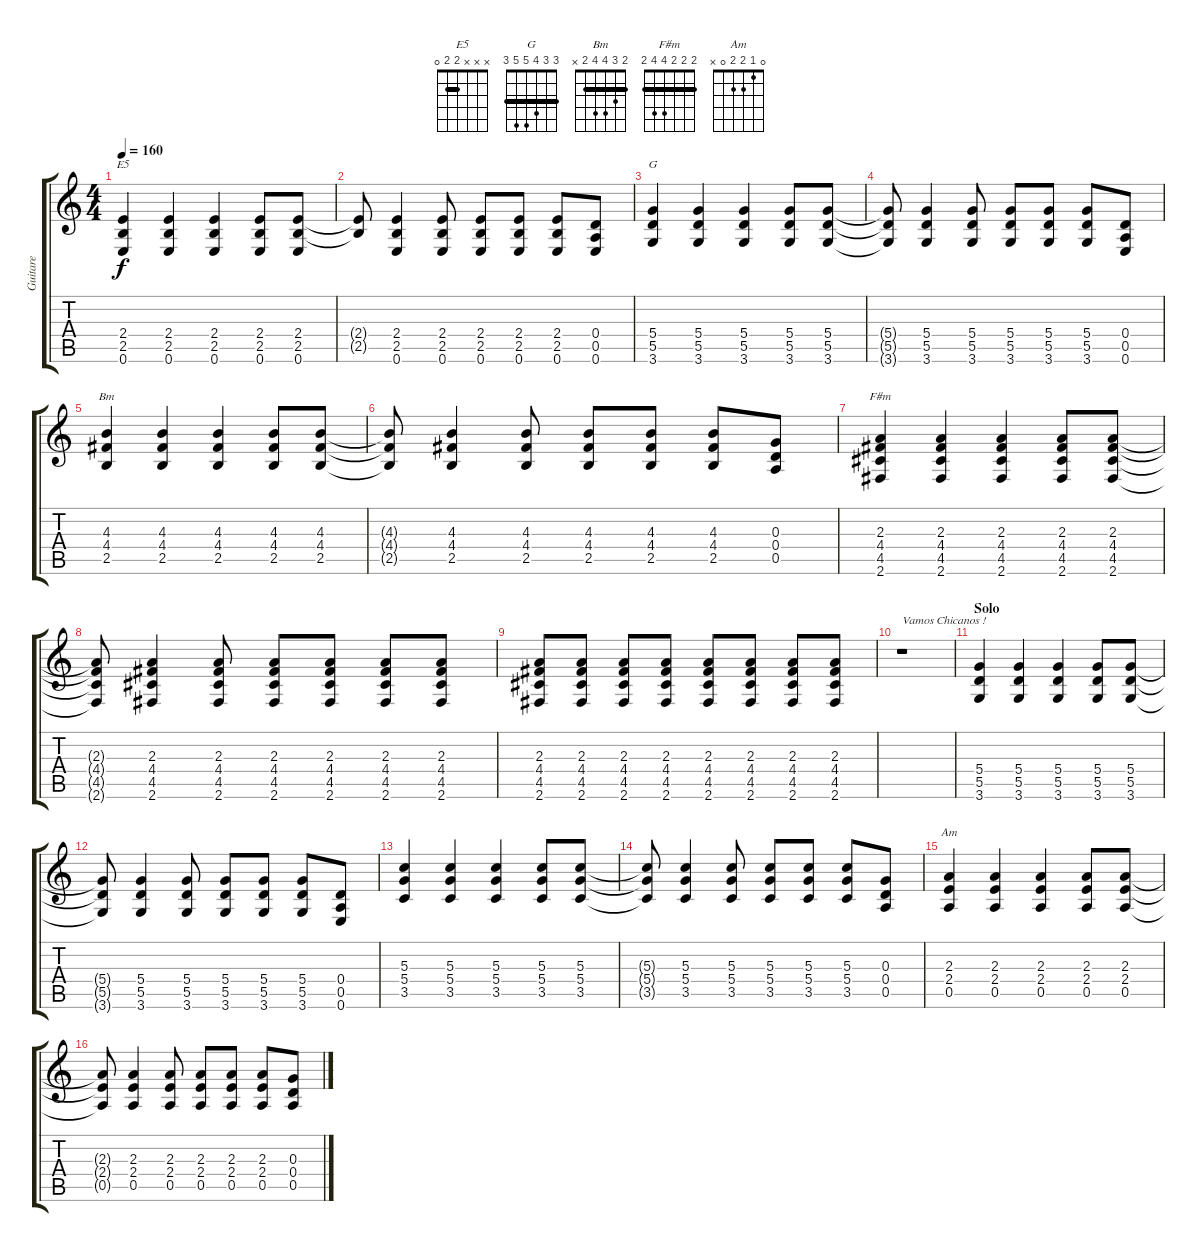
\track ("Guitare" "Guitare") {instrument electricguitarclean}
\staff {score tabs}
\tuning (E4 B3 G3 D3 A2 E2) {hide}
\chord ("E5" x x x 2 2 0) {barre 2}
\chord ("G" 3 3 4 5 5 3) {barre 3}
\chord ("Bm" 2 3 4 4 2 x) {barre 2}
\chord ("F#m" 2 2 2 4 4 2) {barre 2}
\chord ("Am" 0 1 2 2 0 x)
\ts (4 4)
\tempo 160
\clef g2
\ks c
(2.4 2.5 0.6).4{ch "E5" dy f} (2.4 2.5 0.6).4 (2.4 2.5 0.6).4 (2.4 2.5 0.6).8 (2.4 2.5 0.6).8 |
(2.4{t} 2.5{t}).8 (2.4 2.5 0.6).4 (2.4 2.5 0.6).8 (2.4 2.5 0.6).8 (2.4 2.5 0.6).8 (2.4 2.5 0.6).8 (0.4 0.5 0.6).8 |
(5.4 5.5 3.6).4{ch "G"} (5.4 5.5 3.6).4 (5.4 5.5 3.6).4 (5.4 5.5 3.6).8 (5.4 5.5 3.6).8 |
(5.4{t} 5.5{t} 3.6{t}).8 (5.4 5.5 3.6).4 (5.4 5.5 3.6).8 (5.4 5.5 3.6).8 (5.4 5.5 3.6).8 (5.4 5.5 3.6).8 (0.4 0.5 0.6).8 |
(4.3 4.4 2.5).4{ch "Bm"} (4.3 4.4 2.5).4 (4.3 4.4 2.5).4 (4.3 4.4 2.5).8 (4.3 4.4 2.5).8 |
(4.3{t} 4.4{t} 2.5{t}).8 (4.3 4.4 2.5).4 (4.3 4.4 2.5).8 (4.3 4.4 2.5).8 (4.3 4.4 2.5).8 (4.3 4.4 2.5).8 (0.3 0.4 0.5).8 |
(2.3 4.4 4.5 2.6).4{ch "F#m"} (2.3 4.4 4.5 2.6).4 (2.3 4.4 4.5 2.6).4 (2.3 4.4 4.5 2.6).8 (2.3 4.4 4.5 2.6).8 |
(2.3{t} 4.4{t} 4.5{t} 2.6{t}).8 (2.3 4.4 4.5 2.6).4 (2.3 4.4 4.5 2.6).8 (2.3 4.4 4.5 2.6).8 (2.3 4.4 4.5 2.6).8 (2.3 4.4 4.5 2.6).8 (2.3 4.4 4.5 2.6).8 |
(2.3 4.4 4.5 2.6).8 (2.3 4.4 4.5 2.6).8 (2.3 4.4 4.5 2.6).8 (2.3 4.4 4.5 2.6).8 (2.3 4.4 4.5 2.6).8 (2.3 4.4 4.5 2.6).8 (2.3 4.4 4.5 2.6).8 (2.3 4.4 4.5 2.6).8 |
r.1{txt "Vamos Chicanos !"} |
\section ("" "Solo")
(5.4 5.5 3.6).4 (5.4 5.5 3.6).4 (5.4 5.5 3.6).4 (5.4 5.5 3.6).8 (5.4 5.5 3.6).8 |
(5.4{t} 5.5{t} 3.6{t}).8 (5.4 5.5 3.6).4 (5.4 5.5 3.6).8 (5.4 5.5 3.6).8 (5.4 5.5 3.6).8 (5.4 5.5 3.6).8 (0.4 0.5 0.6).8 |
(5.3 5.4 3.5).4 (5.3 5.4 3.5).4 (5.3 5.4 3.5).4 (5.3 5.4 3.5).8 (5.3 5.4 3.5).8 |
(5.3{t} 5.4{t} 3.5{t}).8 (5.3 5.4 3.5).4 (5.3 5.4 3.5).8 (5.3 5.4 3.5).8 (5.3 5.4 3.5).8 (5.3 5.4 3.5).8 (0.3 0.4 0.5).8 |
(2.3 2.4 0.5).4{ch "Am"} (2.3 2.4 0.5).4 (2.3 2.4 0.5).4 (2.3 2.4 0.5).8 (2.3 2.4 0.5).8 |
(2.3{t} 2.4{t} 0.5{t}).8 (2.3 2.4 0.5).4 (2.3 2.4 0.5).8 (2.3 2.4 0.5).8 (2.3 2.4 0.5).8 (2.3 2.4 0.5).8 (0.3 0.4 0.5).8
